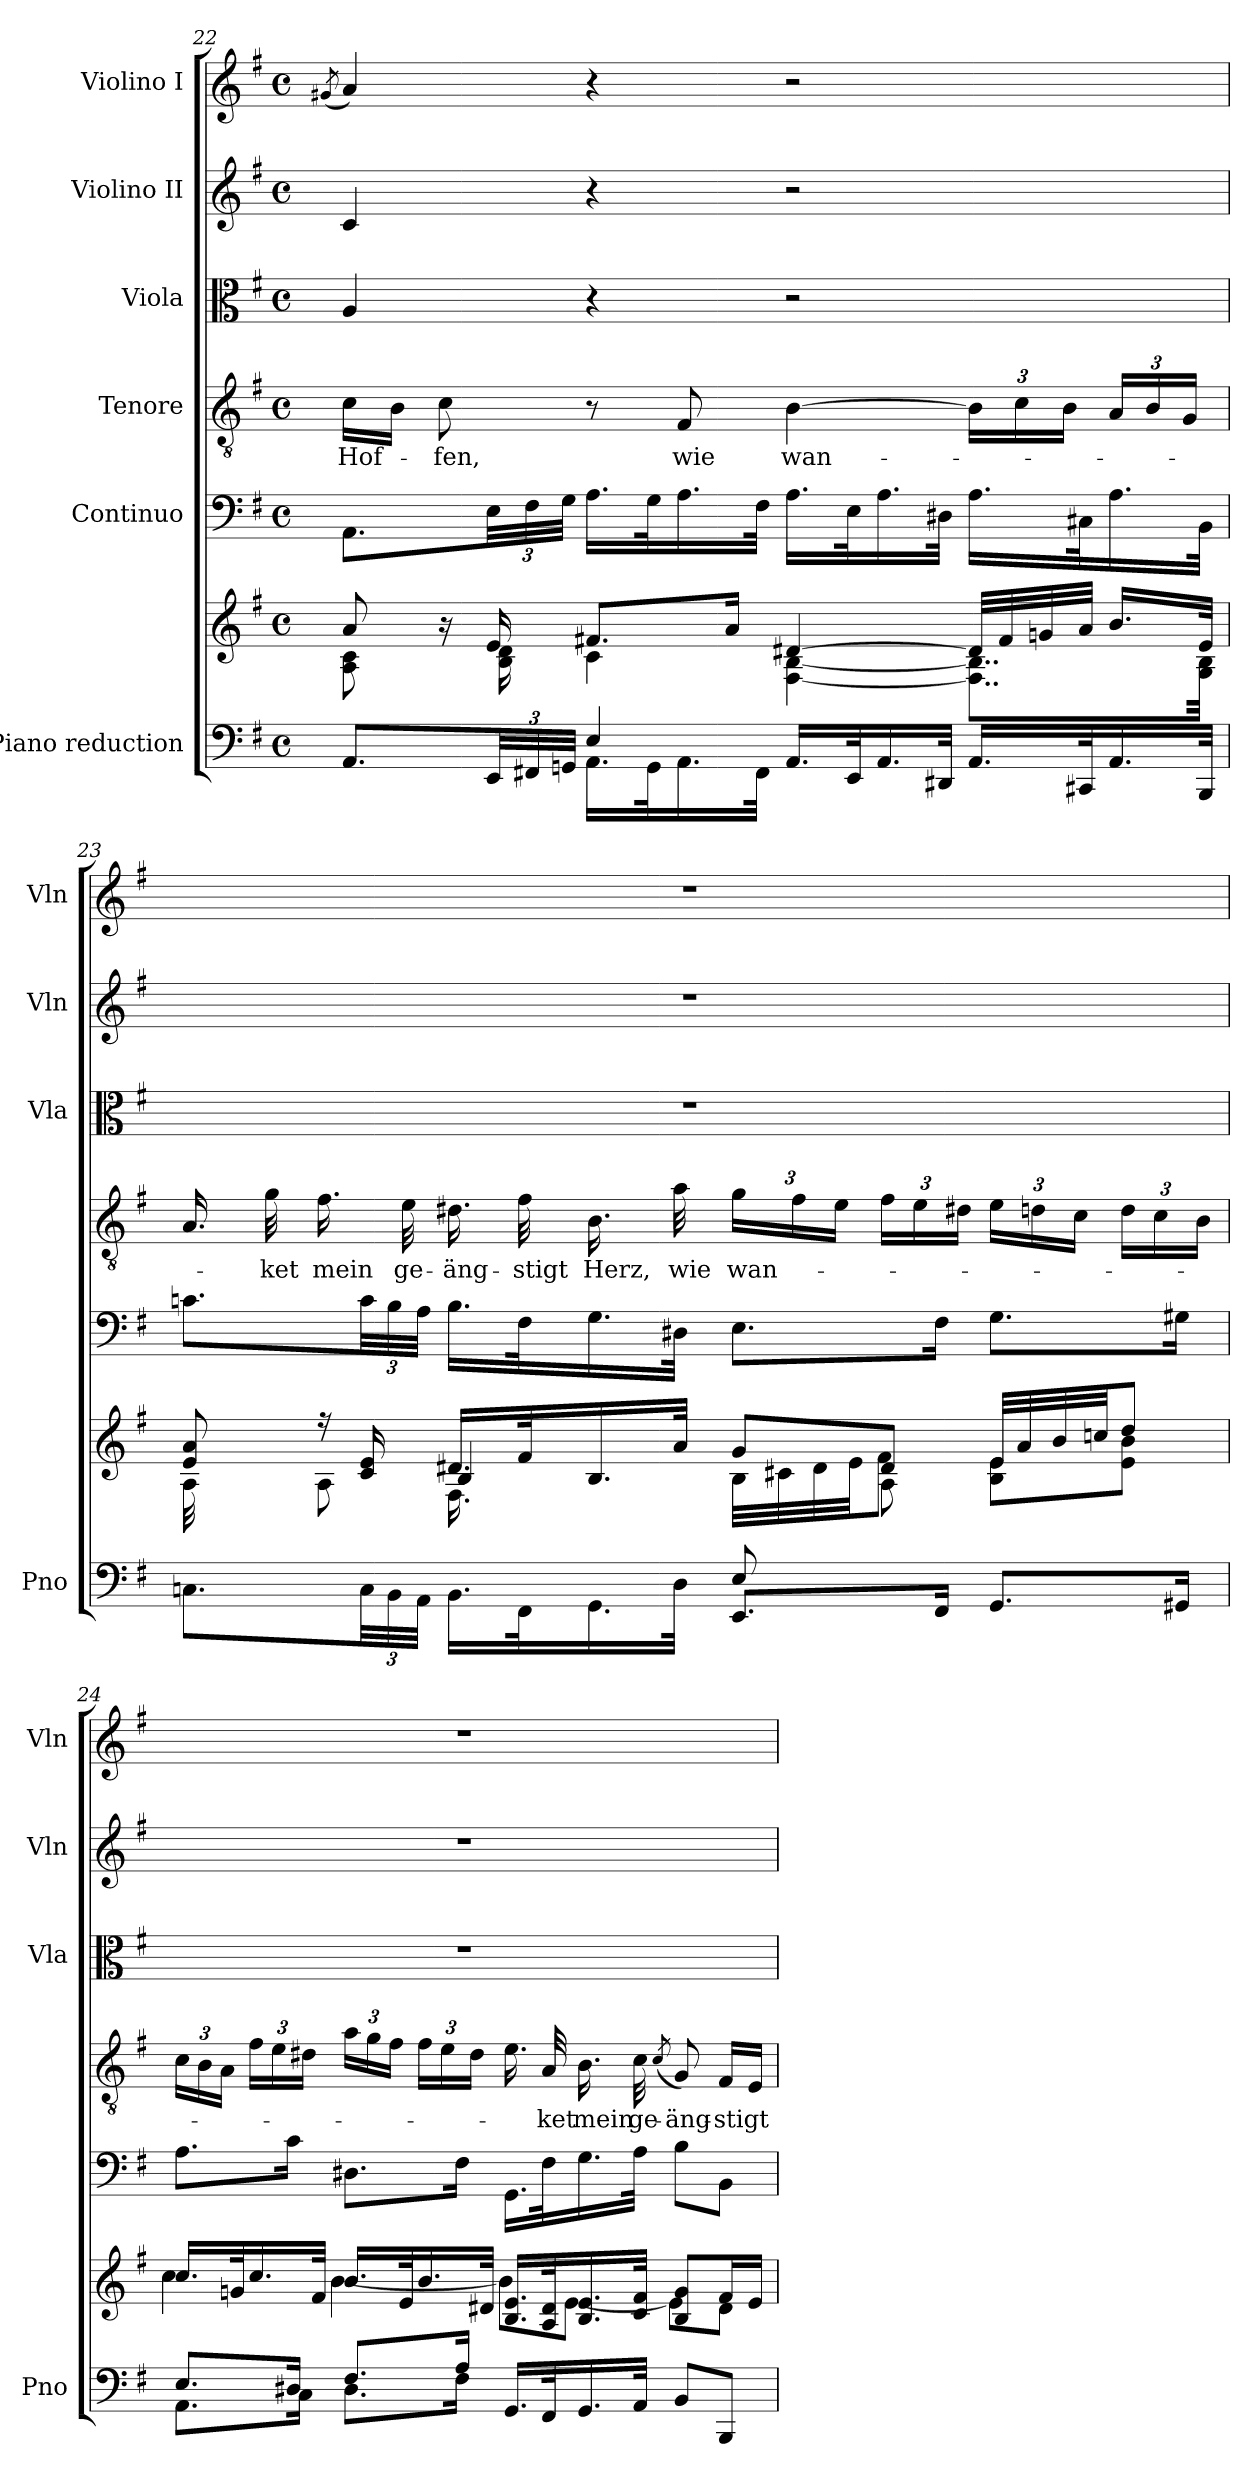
**kern	**kern	**kern	**kern	**text	**kern	**kern	**kern
*part6	*part6	*part5	*part4	*part4	*part3	*part2	*part1
*staff7	*staff6	*staff5	*staff4	*staff4	*staff3	*staff2	*staff1
*I"Piano reduction	*	*I"Continuo	*I"Tenore	*	*I"Viola	*I"Violino II	*I"Violino I
*I'Pno	*	*	*	*	*I'Vla	*I'Vln	*I'Vln
*clefF4	*clefG2	*clefF4	*clefGv2	*	*clefC3	*clefG2	*clefG2
*k[f#]	*k[f#]	*k[f#]	*k[f#]	*	*k[f#]	*k[f#]	*k[f#]
*M4/4	*M4/4	*M4/4	*M4/4	*	*M4/4	*M4/4	*M4/4
*met(c)	*met(c)	*met(c)	*met(c)	*	*met(c)	*met(c)	*met(c)
=22	=22	=22	=22	=22	=22	=22	=22
.	.	.	.	.	.	.	(<8qg#X/
*^	*^	*	*	*	*	*	*
!	!	!	!	!	!	!LO:LY:b	!	!	!
8.AA/L	4ryy	8a/	8A\ 8c\	8.AA\L	16c\LL	Hof-	4A/	4c/	4a/)
.	.	.	.	.	16B\JJ	.	.	.	.
!	!	!	!	!	!	!LO:LY:b	!	!	!
.	.	16r	16ryy	.	8c\	-fen,	.	.	.
*Xbrackettup	*	*	*	*Xbrackettup	*	*	*	*	*
48EE/LL	.	16e/	16B\ 16d\	48E\LL	.	.	.	.	.
48FF#X/	.	.	.	48F#\	.	.	.	.	.
48GGn/JJJ	.	.	.	48G\JJJ	.	.	.	.	.
4E/	16.AA\LL	8.f#X/L	4c\	16.A\LL	8r	.	4r	4r	4r
.	32GG\K	.	.	32G\K	.	.	.	.	.
!	!	!	!	!	!	!LO:LY:b	!	!	!
.	16.AA\	.	.	16.A\	8F#/	wie	.	.	.
.	.	16a/Jk	.	.	.	.	.	.	.
.	32FF#\JJk	.	.	32F#\JJk	.	.	.	.	.
!	!	!	!	!	!	!LO:LY:b	!	!	!
16.AA/LL	2ryy	[4d#X/	[4F#\ [4B\	16.A\LL	[4B\	wan-	2r	2r	2r
32EE/K	.	.	.	32E\K	.	.	.	.	.
16.AA/	.	.	.	16.A\	.	.	.	.	.
32DD#X/JJk	.	.	.	32D#X\JJk	.	.	.	.	.
*	*	*	*	*	*Xbrackettup	*	*	*	*
16.AA/LL	.	32d#/LLL]	8..F#\] 8..B\]L	16.A\LL	24B\LL]	.	.	.	.
.	.	32f#/	.	.	.	.	.	.	.
.	.	.	.	.	24c\	.	.	.	.
.	.	32gn/	.	.	.	.	.	.	.
.	.	.	.	.	24B\JJ	.	.	.	.
32CC#X/K	.	32a/JJJ	.	32C#X\K	.	.	.	.	.
16.AA/	.	16.b/LL	.	16.A\	24A/LL	.	.	.	.
.	.	.	.	.	24B/	.	.	.	.
.	.	.	.	.	24G/JJ	.	.	.	.
32BBB/JJk	.	32e/JJk	32G\ 32B\Jkk	32BB\JJk	.	.	.	.	.
!!LO:PB:g=z
=23	=23	=23	=23	=23	=23	=23	=23	=23	=23
*	*	*	*^	*	*	*	*	*	*
32ryy	8.Cn\L	8e/ 8a/	4ryy	32A\LLL	8.cn\L	16.A/	.	1r	1r	1r
32E/	.	.	.	16.ryy	.	.	.	.	.	.
32F#/	.	.	.	.	.	.	.	.	.	.
!	!	!	!	!	!	!	!LO:LY:b	!	!	!
32G/JJ	.	.	.	.	.	32g\	-ket	.	.	.
!	!	!	!	!	!	!	!LO:LY:b	!	!	!
8..ryy	.	16r	.	8A\J	.	16.f#\	mein	.	.	.
.	48C\LL	16c/ 16e/	.	.	48c\LL	.	.	.	.	.
.	48BB\	.	.	.	48B\	.	.	.	.	.
!	!	!	!	!	!	!	!LO:LY:b	!	!	!
.	.	.	.	.	.	32e\	ge-	.	.	.
.	48AA\JJJ	.	.	.	48A\JJJ	.	.	.	.	.
!	!	!	!	!	!	!	!LO:LY:b	!	!	!
.	16.BB\LL	16.d#X/LL	4B/	16.F#\LL	16.B\LL	16.d#X\	-äng-	.	.	.
!	!	!	!	!	!	!	!LO:LY:b	!	!	!
32D#X/K	32FF#\K	32f#/K	.	32ryy	32F#\K	32f#\	-stigt	.	.	.
!	!	!	!	!	!	!	!LO:LY:b	!	!	!
*	*	*	*v	*v	*	*	*	*	*	*
16.E/	16.GG\	16.B/	.	16.G\	16.B\	Herz,	.	.	.
!	!	!	!	!	!	!LO:LY:b	!	!	!
32F#/JJk	32D#\JJk	32a/JJk	.	32D#X\JJk	32a\	wie	.	.	.
!	!	!	!	!	!	!LO:LY:b	!	!	!
8E/L	8.EE/L	8g/L	32B\LLL	8.E\L	24g\LL	wan-	.	.	.
.	.	.	32c#X\	.	.	.	.	.	.
.	.	.	.	.	24f#\	.	.	.	.
.	.	.	32d#\	.	.	.	.	.	.
.	.	.	.	.	24e\JJ	.	.	.	.
.	.	.	32e\JJ	.	.	.	.	.	.
*	*	*	*^	*	*	*	*	*	*
8ryy	.	8d#/J	8f#\J	8A\J	.	24f#\LL	.	.	.	.
.	.	.	.	.	.	24e\	.	.	.	.
.	16FF#/Jk	.	.	.	16F#\Jk	.	.	.	.	.
.	.	.	.	.	.	24d#X\JJ	.	.	.	.
4ryy	8.GG/L	32e/LLL	8B\ 8e\L	4ryy	8.G\L	24e\LL	.	.	.	.
.	.	32a/	.	.	.	.	.	.	.	.
.	.	.	.	.	.	24dn\	.	.	.	.
.	.	32b/	.	.	.	.	.	.	.	.
.	.	.	.	.	.	24c\JJ	.	.	.	.
.	.	32ccn/JJ	.	.	.	.	.	.	.	.
.	.	8dd/J	8e\ 8b\J	.	.	24d\LL	.	.	.	.
.	.	.	.	.	.	24c\	.	.	.	.
.	16GG#X/Jk	.	.	.	16G#X\Jk	.	.	.	.	.
.	.	.	.	.	.	24B\JJ	.	.	.	.
*	*	*	*v	*v	*	*	*	*	*	*
=24	=24	=24	=24	=24	=24	=24	=24	=24	=24
8.E/L	8.AA\L	16.cc/LL	4cc\	8.A\L	24c\LL	.	1r	1r	1r
.	.	.	.	.	24B\	.	.	.	.
.	.	.	.	.	24A\JJ	.	.	.	.
.	.	32gn/K	.	.	.	.	.	.	.
.	.	16.cc/	.	.	24f#\LL	.	.	.	.
.	.	.	.	.	24e\	.	.	.	.
16D#X/Jk	16C\Jk	.	.	16c\Jk	.	.	.	.	.
.	.	.	.	.	24d#X\JJ	.	.	.	.
.	.	32f#/JJk	.	.	.	.	.	.	.
8.F#/L	8.D#\L	16.b/LL	[4b\	8.D#X\L	24a\LL	.	.	.	.
.	.	.	.	.	24g\	.	.	.	.
.	.	.	.	.	24f#\JJ	.	.	.	.
.	.	32e/K	.	.	.	.	.	.	.
.	.	16.b/	.	.	24f#\LL	.	.	.	.
.	.	.	.	.	24e\	.	.	.	.
16A/Jk	16F#\Jk	.	.	16F#\Jk	.	.	.	.	.
.	.	.	.	.	24d#\JJ	.	.	.	.
.	.	32d#X/JJk	.	.	.	.	.	.	.
16.GG/LL	2ryy	16.B/ 16.e/LL	8b\L]	16.GG\LL	16.e\	.	.	.	.
!	!	!	!	!	!	!LO:LY:b	!	!	!
32FF#/K	.	32A/ 32d#/K	.	32F#\K	32A/	-ket	.	.	.
!	!	!	!	!	!	!LO:LY:b	!	!	!
16.GG/	.	16.B/ 16.e/	[8e\J	16.G\	16.B\	mein	.	.	.
!	!	!	!	!	!	!LO:LY:b	!	!	!
32AA/JJk	.	32c/ 32f#/JJk	.	32A\JJk	32c\	ge-	.	.	.
.	.	.	.	.	(<8qc/	.	.	.	.
!	!	!	!	!	!	!LO:LY:b	!	!	!
8BB/L	.	8B/ 8g/L	8e\L]	8B\L	8G/)	-äng-	.	.	.
!	!	!	!	!	!	!LO:LY:b	!	!	!
8BBB/J	.	16f#/L	8d#\J	8BB\J	16F#/LL	-stigt	.	.	.
.	.	16e/JJ	.	.	16E/JJ	.	.	.	.
*v	*v	*	*	*	*	*	*	*	*
*	*v	*v	*	*	*	*	*	*
=	=	=	=	=	=	=	=
*-	*-	*-	*-	*-	*-	*-	*-
